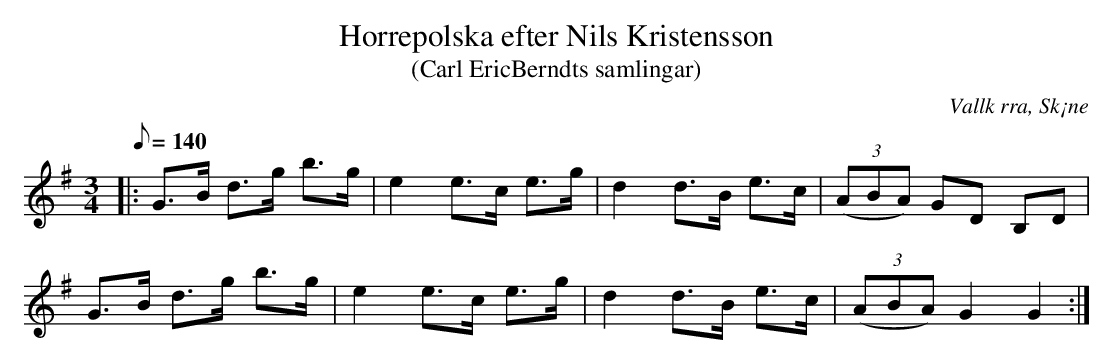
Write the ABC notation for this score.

X:1
T:Horrepolska efter Nils Kristensson
T:(Carl EricBerndts samlingar)
O:Vallk rra, Sk¡ne
M:3/4
L:1/8
Q:140
K:G
|: G>B d>g b>g | e2 e>c e>g | d2 d>B e>c | (3(ABA) GD B,D |
G>B d>g b>g | e2 e>c e>g | d2 d>B e>c | (3(ABA) G2 G2 ::
:|
